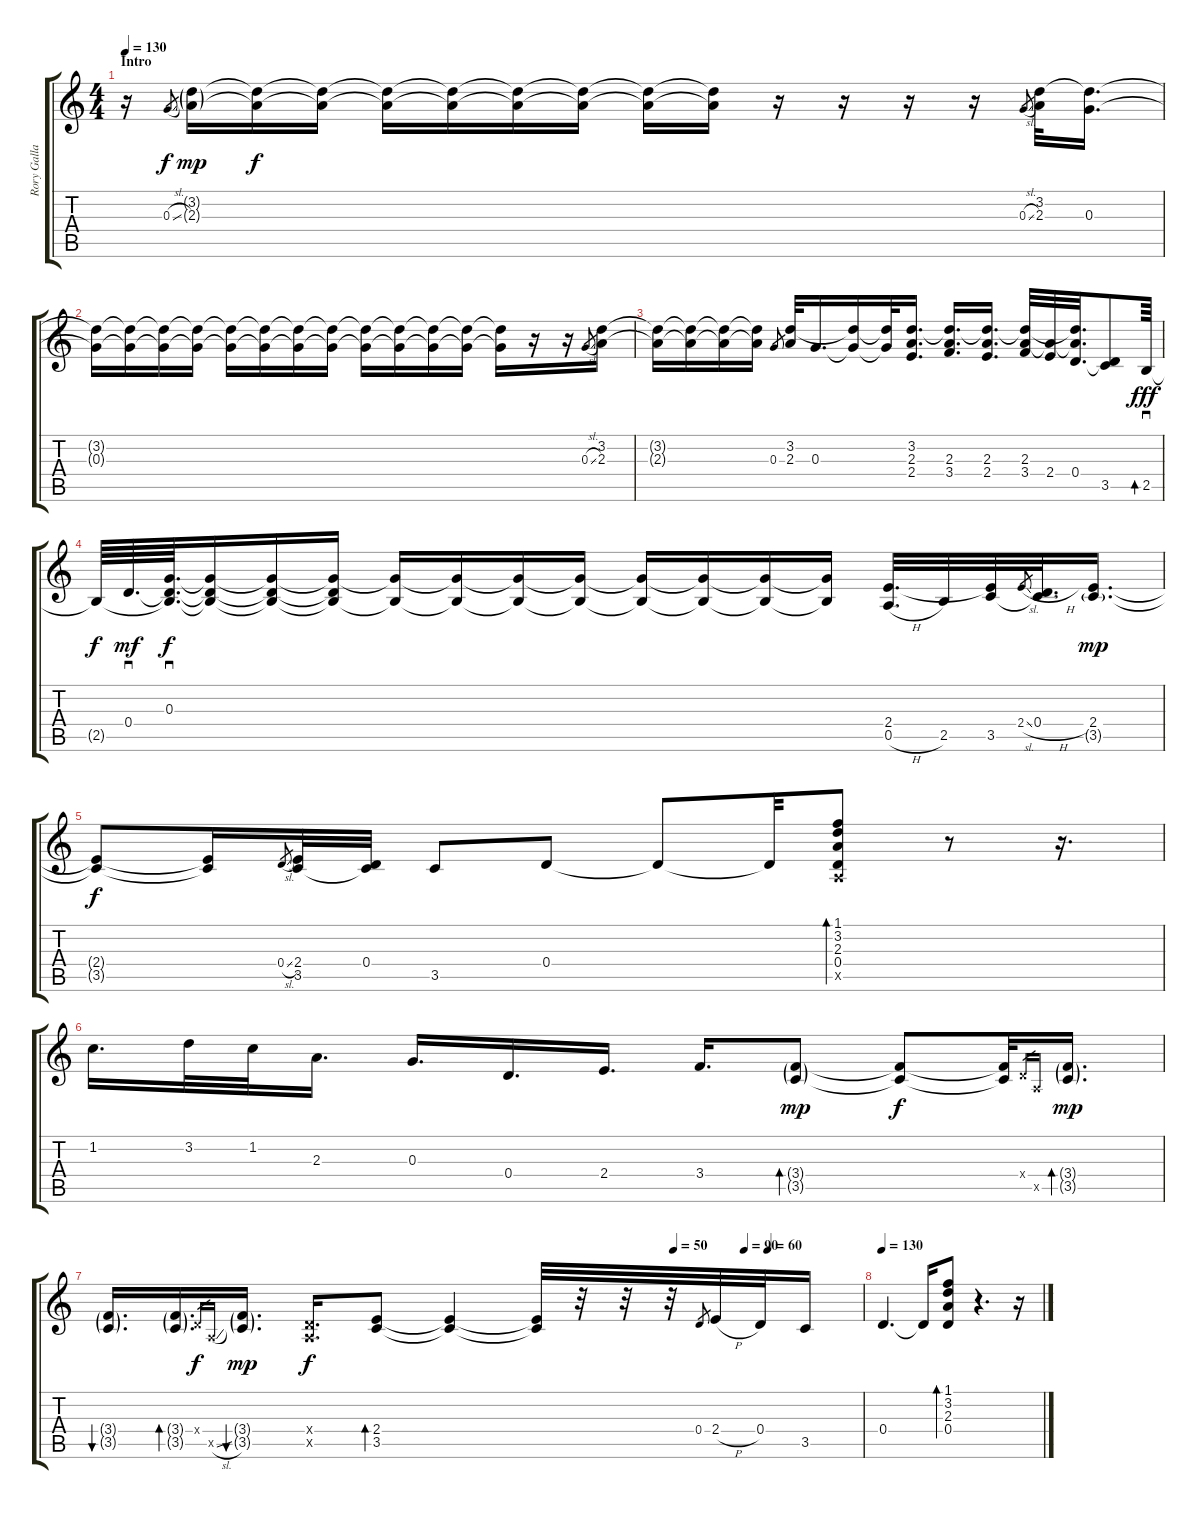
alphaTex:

\track ("Rory Gallagher (for sound)" "Rory Galla") {instrument electricguitarjazz}
\staff {score tabs}
\tuning (E4 B3 G3 D3 A2 E2) {hide}
\ts (4 4)
\section ("" "Intro")
\tempo 130
\tempo 90
\tempo 130
\clef g2
\ks c
r.16{dy f instrument electricguitarjazz} 0.3{sl}.8{gr} (3.2{g} 2.3{g}).16{dy mp volume 14} (3.2{t} 2.3{t}).16{dy f} (3.2{t} 2.3{t}).16{volume 12} (3.2{t} 2.3{t}).16 (3.2{t} 2.3{t}).16 (3.2{t} 2.3{t}).16 (3.2{t} 2.3{t}).16 (3.2{t} 2.3{t}).16 (3.2{t} 2.3{t}).16 r.16 r.16 r.16{volume 13} r.16 0.3{sl}.8{gr} (3.2 2.3).32 (3.2{t} 0.3).16{d} |
(3.2{t} 0.3{t}).16 (3.2{t} 0.3{t}).16 (3.2{t} 0.3{t}).16 (3.2{t} 0.3{t}).16 (3.2{t} 0.3{t}).16 (3.2{t} 0.3{t}).16 (3.2{t} 0.3{t}).16 (3.2{t} 0.3{t}).16 (3.2{t} 0.3{t}).16 (3.2{t} 0.3{t}).16 (3.2{t} 0.3{t}).16 (3.2{t} 0.3{t}).16 (3.2{t} 0.3{t}).16 r.16 r.16 0.3{sl}.8{gr} (3.2 2.3).16 |
(3.2{t} 2.3{t}).16 (3.2{t} 2.3{t}).16 (3.2{t} 2.3{t}).16 (3.2{t} 2.3{t}).16 0.3.8{gr} (3.2 2.3).32 0.3.16{d} (3.2{t} 0.3{t}).16 (3.2{t} 0.3{t}).32 (3.2 2.3 2.4).16{d} (3.2{t} 2.3 3.4).16{d} (3.2{t} 2.3 2.4).16{d} (3.2{t} 2.3 3.4).32 (2.3{t} 2.4).32 (3.2{t} 2.3{t} 0.4).32{d} (0.4{t} 3.5).8 2.5.64{sd bd 240 dy fff} |
2.5{t}.64{dy f} 0.4.64{d sd dy mf} (0.3 0.4{t} 2.5{t}).64{d sd dy f} (0.3{t} 0.4{t} 2.5{t}).16 (0.3{t} 0.4{t} 2.5{t}).16 (0.3{t} 0.4{t} 2.5{t}).16 (0.3{t} 2.5{t}).16 (0.3{t} 2.5{t}).16 (0.3{t} 2.5{t}).16 (0.3{t} 2.5{t}).16 (0.3{t} 2.5{t}).16 (0.3{t} 2.5{t}).16 (0.3{t} 2.5{t}).16 (0.3{t} 2.5{t}).16 (2.4 0.5{h}).32{d} 2.5.32 (2.4{t} 3.5).32 2.4{sl}.8{gr} (0.4{h} 3.5{t}).32{d} (2.4 3.5{g}).16{d dy mp} |
(2.4{t} 3.5{t}).8{dy f} (2.4{t} 3.5{t}).16 0.4{sl}.8{gr} (2.4 3.5).32 (0.4 3.5{t}).32 3.5.8 0.4.8 0.4{t}.8 0.4{t}.32 (1.1 3.2 2.3 0.4 0.5{x}).8{bd 240} r.8 r.16{d} |
1.2.16{d} 3.2.32 1.2.32 2.3.16{d} 0.3.16{d} 0.4.16{d} 2.4.16{d} 3.4.16{d} (3.4{g} 3.5{g}).8{bd 480 dy mp} (3.4{t} 3.5{t}).8{dy f} (3.4{t} 3.5{t}).32 0.4{x}.16{gr} 0.5{x}.16{gr} (3.4{g} 3.5{g}).16{d bd 120 dy mp} |
\tempo (50 0.75)
\tempo (90 0.84375)
\tempo (60 0.875)
(3.4{g} 3.5{g}).16{d bu 120} (3.4{g} 3.5{g}).16{d bd 30} 0.4{x}.16{gr dy f} 0.5{sl x}.16{gr} (3.4{g} 3.5{g}).16{d bu 120 dy mp} (0.4{x} 0.5{x}).16{d dy f} (2.4 3.5).8{bd 120} (2.4{t} 3.5{t}).4 (2.4{t} 3.5{t}).32 r.32 r.32 r.32 0.4.8{gr} 2.4{h}.32 0.4.32 3.5.16 |
\tempo 125
\tempo 130
0.4.4{d} 0.4{t}.16 (1.1 3.2 2.3 0.4).8{bd 480} r.4{d} r.16
